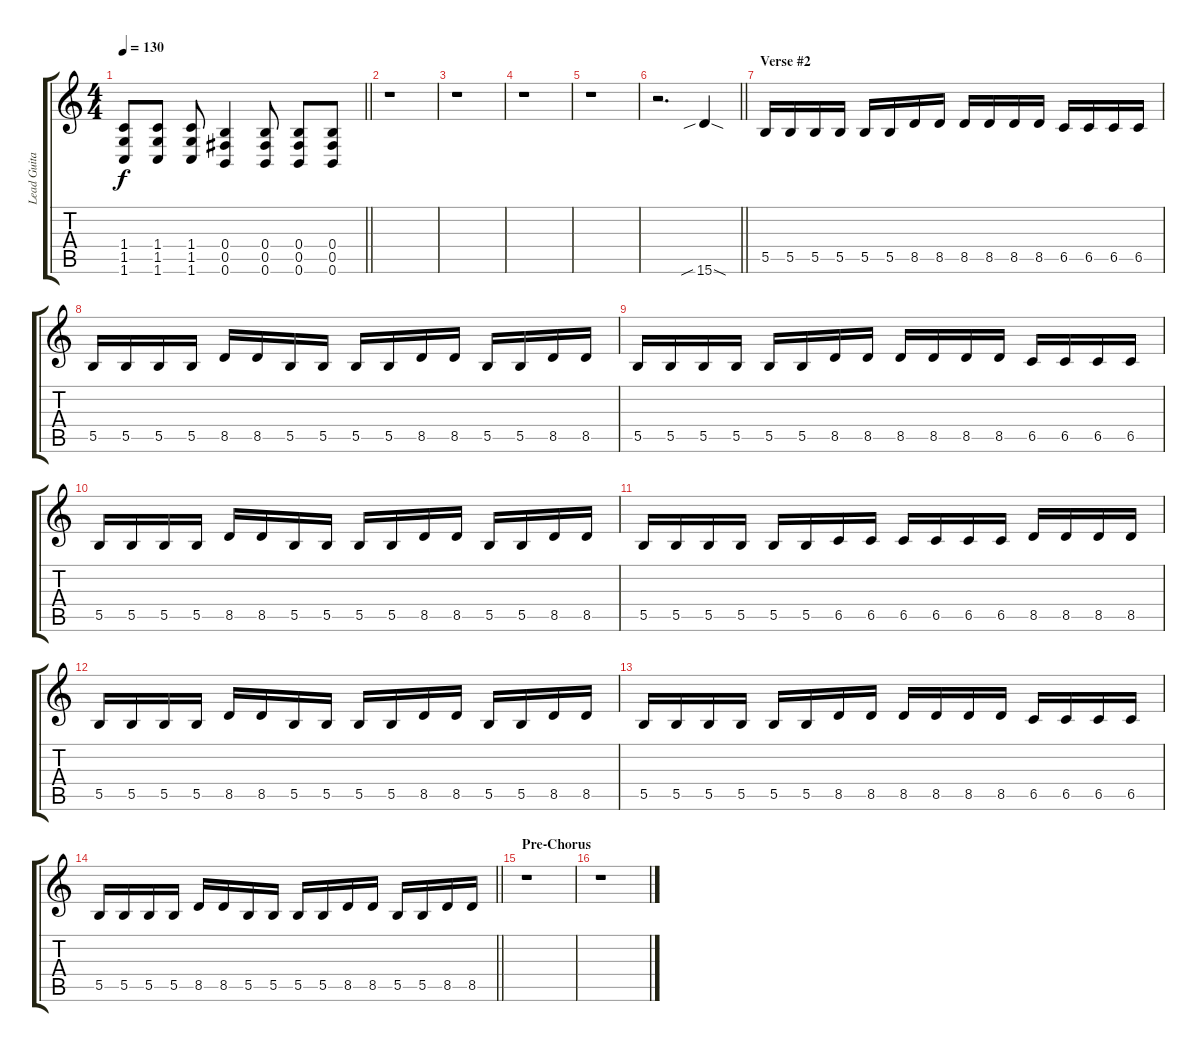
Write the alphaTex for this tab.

\track ("Lead Guitar" "Lead Guita") {instrument distortionguitar}
\staff {score tabs}
\tuning (Db4 Ab3 E3 B2 Gb2 B1) {hide}
\ts (4 4)
\tempo 130
\clef g2
\barLineRight lightlight
\ks c
(1.4 1.5 1.6).8{dy f} (1.4 1.5 1.6).8 (1.4 1.5 1.6).8 (0.4 0.5 0.6).4 (0.4 0.5 0.6).8 (0.4 0.5 0.6).8 (0.4 0.5 0.6).8 |
r.1 |
r.1 |
r.1 |
r.1 |
\barLineRight lightlight
r.2{d} 15.6{sib sod}.4 |
\section ("" "Verse #2")
5.5.16 5.5.16 5.5.16 5.5.16 5.5.16 5.5.16 8.5.16 8.5.16 8.5.16 8.5.16 8.5.16 8.5.16 6.5.16 6.5.16 6.5.16 6.5.16 |
5.5.16 5.5.16 5.5.16 5.5.16 8.5.16 8.5.16 5.5.16 5.5.16 5.5.16 5.5.16 8.5.16 8.5.16 5.5.16 5.5.16 8.5.16 8.5.16 |
5.5.16 5.5.16 5.5.16 5.5.16 5.5.16 5.5.16 8.5.16 8.5.16 8.5.16 8.5.16 8.5.16 8.5.16 6.5.16 6.5.16 6.5.16 6.5.16 |
5.5.16 5.5.16 5.5.16 5.5.16 8.5.16 8.5.16 5.5.16 5.5.16 5.5.16 5.5.16 8.5.16 8.5.16 5.5.16 5.5.16 8.5.16 8.5.16 |
5.5.16 5.5.16 5.5.16 5.5.16 5.5.16 5.5.16 6.5.16 6.5.16 6.5.16 6.5.16 6.5.16 6.5.16 8.5.16 8.5.16 8.5.16 8.5.16 |
5.5.16 5.5.16 5.5.16 5.5.16 8.5.16 8.5.16 5.5.16 5.5.16 5.5.16 5.5.16 8.5.16 8.5.16 5.5.16 5.5.16 8.5.16 8.5.16 |
5.5.16 5.5.16 5.5.16 5.5.16 5.5.16 5.5.16 8.5.16 8.5.16 8.5.16 8.5.16 8.5.16 8.5.16 6.5.16 6.5.16 6.5.16 6.5.16 |
\barLineRight lightlight
5.5.16 5.5.16 5.5.16 5.5.16 8.5.16 8.5.16 5.5.16 5.5.16 5.5.16 5.5.16 8.5.16 8.5.16 5.5.16 5.5.16 8.5.16 8.5.16 |
\section ("" "Pre-Chorus")
r.1 |
r.1
